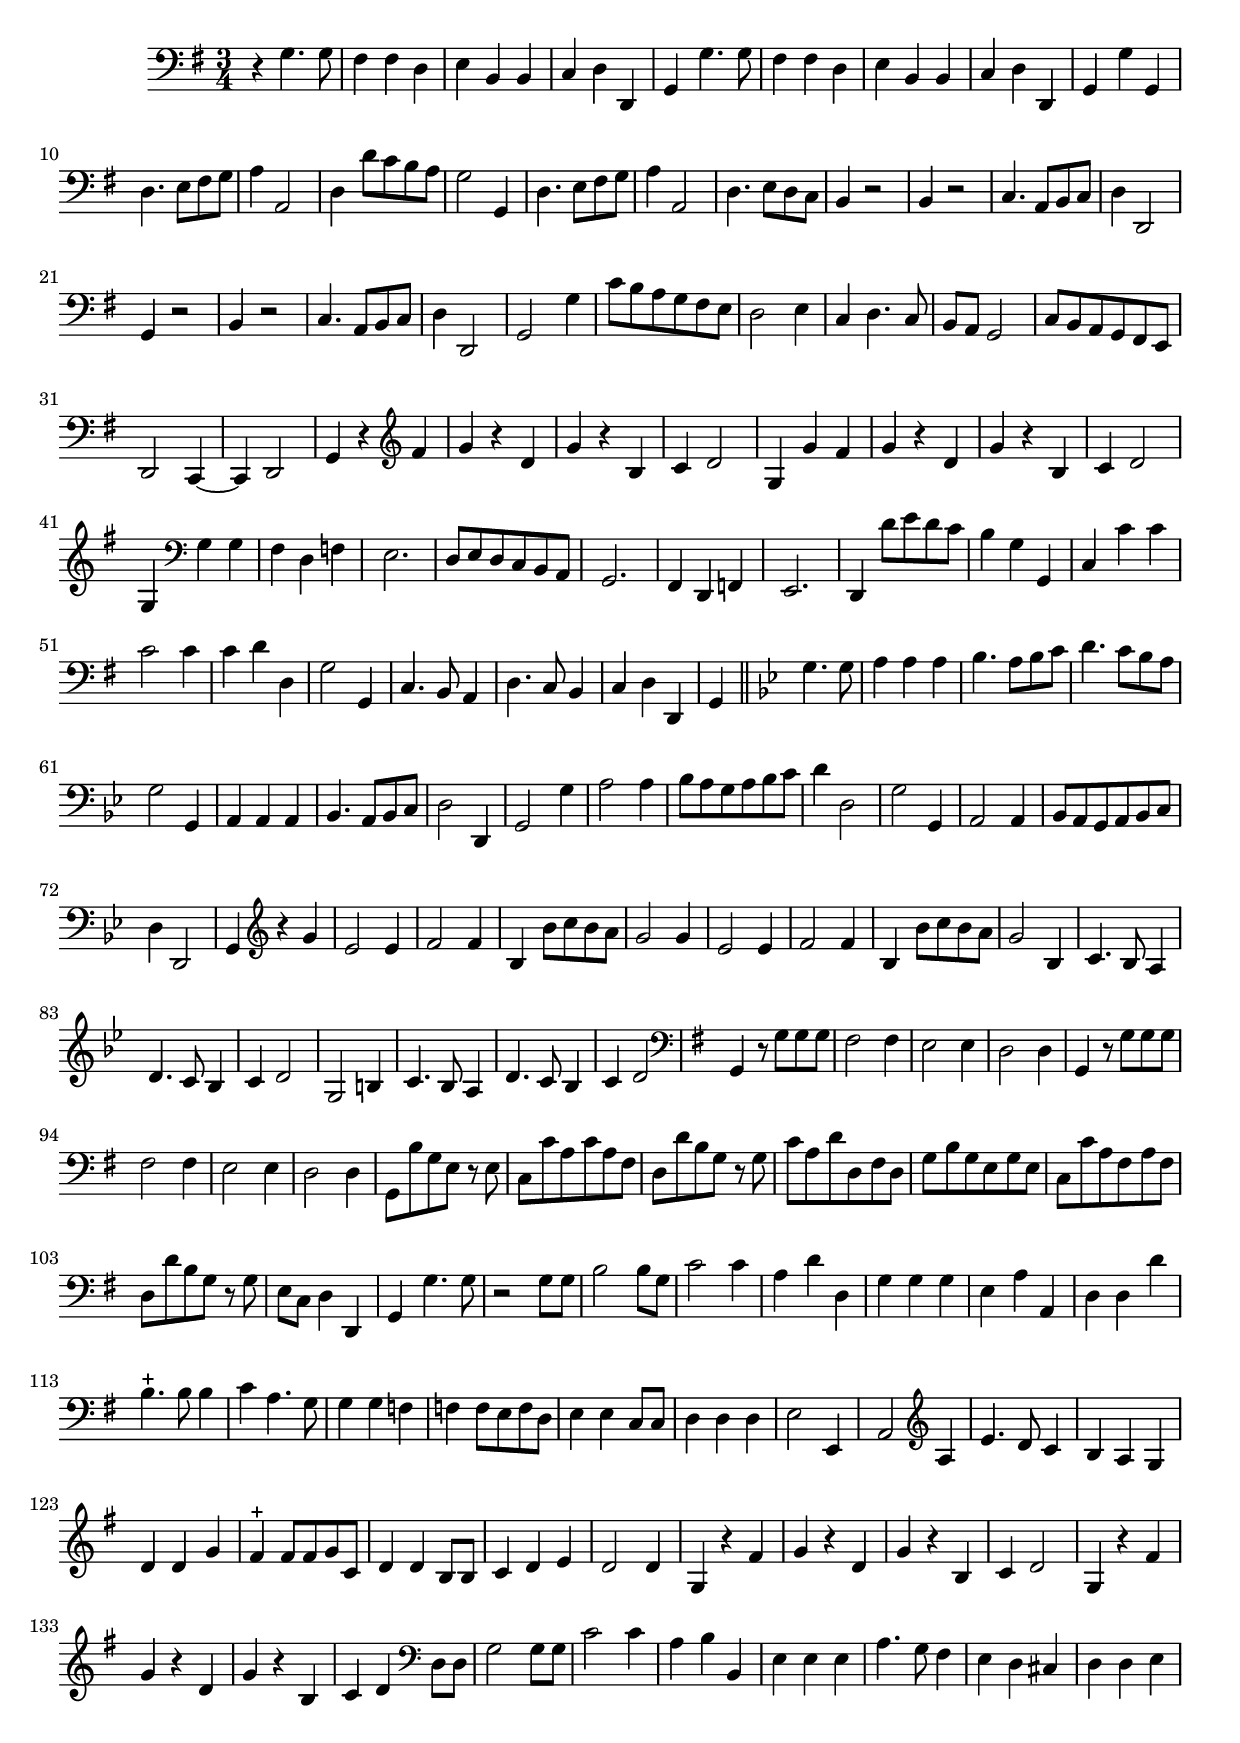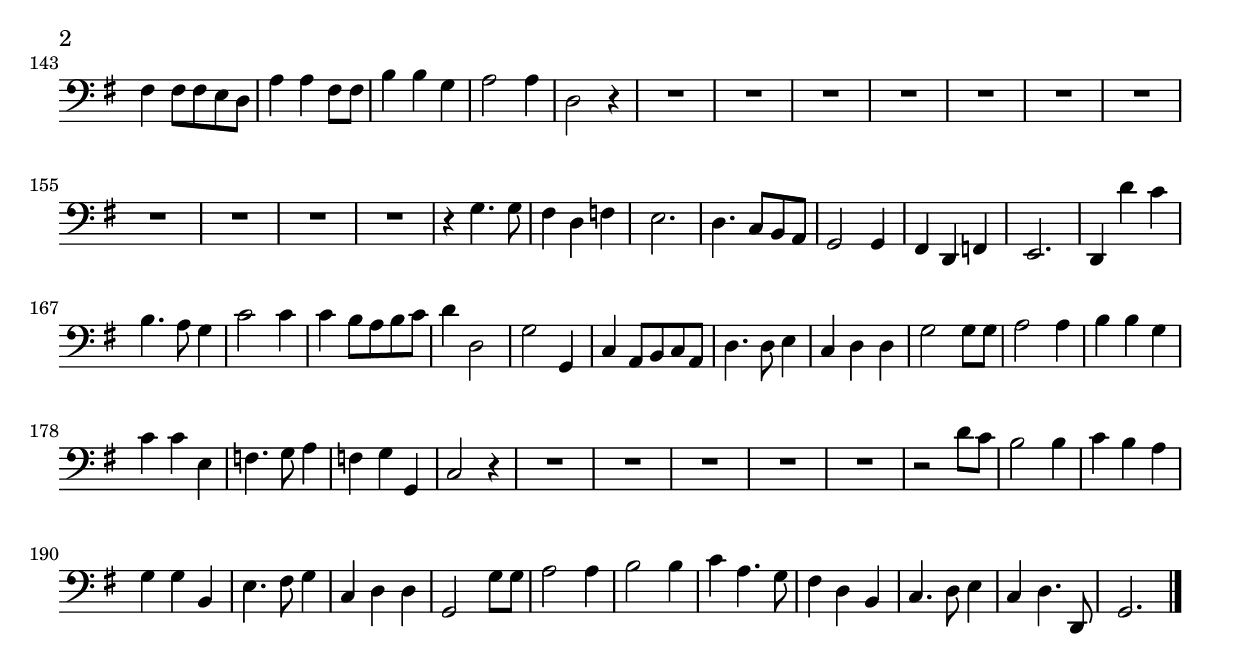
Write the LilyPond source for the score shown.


  \version "2.17.7"

\context Voice = "clavecing"

%resetBarnum = \context Score \applyContext % pour la numérotation des mesures
%  #(set-bar-number-visibility 3)
  
\relative c' { 
%	\set Staff.instrumentName = \markup { \column { "Clavecing" } }
	\set Staff.midiInstrument = "Harpsichord"
%	\set Staff.shortInstrumentName =#"cel."
	\set Staff.printKeyCancellation = ##f
	\override Staff.VerticalAxisGroup.minimum-Y-extent = #'(-6 . 6)
	\override TextScript.padding = #2.0
	\override MultiMeasureRest.expand-limit = 1
	\once \override Staff.TimeSignature.style = #'()
	
	
%  {     \override Score.BarNumber.break-visibility =#end-of-line-invisible
%  	  \resetBarnum
%         \override  Score.BarNumber.self-alignment-X = #LEFT
%  }
  	
  	\time 3/4
        \clef "bass"  
        \key g \major
            r4 g4. g8 | fis4 fis d | e b b | c d d, | g g'4. g8         
%736
	fis4 fis d | e b b | c d d, | g g' g, | d'4. e8 fis g | a4 a,2 |
%742
	d4 d'8 c b a | g2 g,4 | d'4. e8 fis g | a4 a,2 | d4. e8 d c | b4 r2 |
%748
	b4 r2 | c4. a8 b c | d4 d,2 | g4 r2 | b4 r2 | c4. a8 b c |
%page 214
	d4 d,2 | g2 g'4 | c8 b a g fis e | d2 e4 | c d4. c8 | b a g2 |
%760
	c8 b a g fis e | d2 c4~ | c d2 | g4 r
	\clef treble
	fis'' | g r d |  g r b, |
%36
	c d2 | g,4 g' fis | g r d | g  r b, | c d2 | g,4 
	\clef bass 
%771
	g g | fis d f | e2. | d8 e d c b a | g2. | fis4 d f |
%page 216
	e2. | d4 d''8 e d c | b4 g g, | c c' c | c2 c4 | 
%782
	c d d, | g2 g,4 | c4. b8 a4 | d4. c8 b4 | c4 d d, |
%page 217
	g4 \bar "||" 
	\key bes \major g'4. g8 | a4 a a | bes4. a8 bes c | d4. c8 bes a | g2 g,4 |
%792
	a4 a a | bes4. a8 bes c | d2 d,4 | g2 g'4 | a2 a4 |
%page 218
	bes8 a g a bes c | d4 d,2 | g g,4 | a2 a4 | bes8 a g a bes c |
%802
	d4 d,2 | g4
	
	\clef "treble"
%page 218 mes.73 (nouvelle numérotation) ou 803
	r4 g'' | es2 es4 | f2 f4 | bes, bes'8 c bes a |
%77
	g2 g4 | es2 es4 | f2 f4 | bes, bes'8 c bes a | g2 bes,4
%82
	c4. bes8 a4 | d4. c8 bes4 | c4 d2 | g,2 b4 |
%86
	c4. bes8 a4 | d4. c8 bes4 | c4 d2 
	\clef "bass" 	

	 \key g \major
	 g,,4 r8 g' g g
%page 220 mes. 820
	fis2 fis4 | e2 e4 | d2 d4 | g, r8 g' g g | fis2 fis4 | e2 e4 | d2 d4 |
%827
	g,8 b' g e r e | c c' a c a fis | d d' b g r g | c a d d, fis d |
%831
	g b g e g e | c c' a fis a fis | d d' b g r g | e c d4 d, | g g'4. g8 
%Page 222
	r2 g8 g | b2 b8 g | c2 c4 | a d d, | g g g | 
	e a a, | d d d' | b4.-+ b8 b4 | c a4. g8 | g4 g f |
%page 223 mes - 846
	f4 f8 e f d | e4 e c8 c | d4 d d | e2 e,4 | a2 \clef "treble" a'4 |
	e'4. d8 c4 | b a g | d' d g | fis-+ fis8 fis g  c,  d4 d b8 b | 
%page 224
	c4 d e | d2 d4 | g, r fis' | g r d | g r b, | 
	c d2 | g,4 r fis' | g r d | g r b, | c d \clef bass 
	d,8 d | 
%page 225 - mes. 866
	g2 g8 g | c2 c4 | a b b, | e e e | a4. g8 fis4 |
	e4 d cis | d d e | fis fis8 fis e d | a'4 a fis8 fis
% page 226
	b4 b g | a2 a4 | d,2 r4 | R2.*11
% page 227	
	r4 g4. g8 | fis4 d f | e2. | d4. c8 b a | g2 g4 
	fis4 d f | e2. | d4 d'' c | b4. a8 g4 | c2 c4 |
%Page 228
	c4 b8 a b c | d4 d,2 | g2 g,4 |  c a8 b c a | d4. d8 e4 | c d d |
	g2 g8 g | a2 a4 | b b g | c c e, | f4. g8 a4 |
% page 229
	f4 g g,4 | c2 r4 | R2.*5	
%	g4. g8 g4 | fis e4.-+ d8 | d2 \clef bass 
	r2 d'8 c | b2 b4 | c b a 
%page 230
	g4 g b, | e4. fis8 g4 | c, d d | g,2 g'8 g | a2 a4 |
	b2 b4 | c a4. g8 | fis4 d b | c4. d8 e4 | c d4. d,8 | g2. \bar "|."
	

}
